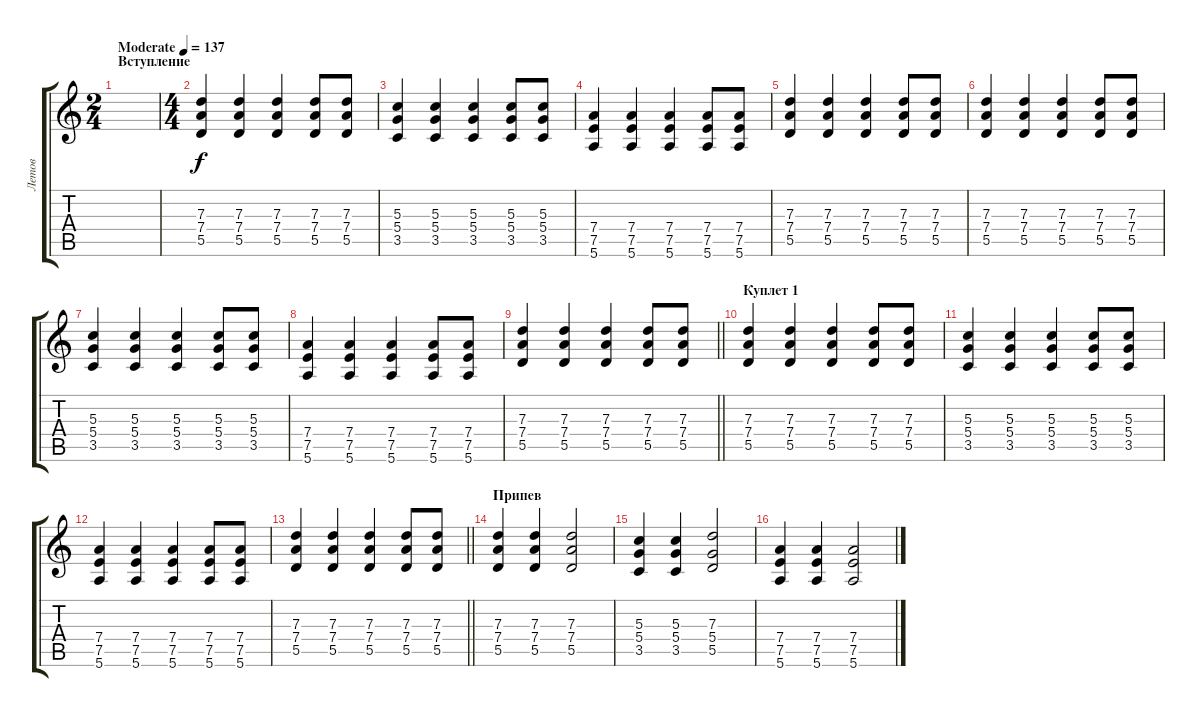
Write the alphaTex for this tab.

\track ("Летов" "Летов") {instrument distortionguitar}
\staff {score tabs}
\tuning (E4 B3 G3 D3 A2 E2) {hide}
\ts (2 4)
\section ("" "Вступление")
\tempo (137 "Moderate")
\clef g2
\ks c
|
\ts (4 4)
(7.3 7.4 5.5).4 (7.3 7.4 5.5).4 (7.3 7.4 5.5).4 (7.3 7.4 5.5).8 (7.3 7.4 5.5).8 |
(5.3 5.4 3.5).4 (5.3 5.4 3.5).4 (5.3 5.4 3.5).4 (5.3 5.4 3.5).8 (5.3 5.4 3.5).8 |
(7.4 7.5 5.6).4 (7.4 7.5 5.6).4 (7.4 7.5 5.6).4 (7.4 7.5 5.6).8 (7.4 7.5 5.6).8 |
(7.3 7.4 5.5).4 (7.3 7.4 5.5).4 (7.3 7.4 5.5).4 (7.3 7.4 5.5).8 (7.3 7.4 5.5).8 |
(7.3 7.4 5.5).4 (7.3 7.4 5.5).4 (7.3 7.4 5.5).4 (7.3 7.4 5.5).8 (7.3 7.4 5.5).8 |
(5.3 5.4 3.5).4 (5.3 5.4 3.5).4 (5.3 5.4 3.5).4 (5.3 5.4 3.5).8 (5.3 5.4 3.5).8 |
(7.4 7.5 5.6).4 (7.4 7.5 5.6).4 (7.4 7.5 5.6).4 (7.4 7.5 5.6).8 (7.4 7.5 5.6).8 |
\barLineRight lightlight
(7.3 7.4 5.5).4 (7.3 7.4 5.5).4 (7.3 7.4 5.5).4 (7.3 7.4 5.5).8 (7.3 7.4 5.5).8 |
\section ("" "Куплет 1")
(7.3 7.4 5.5).4 (7.3 7.4 5.5).4 (7.3 7.4 5.5).4 (7.3 7.4 5.5).8 (7.3 7.4 5.5).8 |
(5.3 5.4 3.5).4 (5.3 5.4 3.5).4 (5.3 5.4 3.5).4 (5.3 5.4 3.5).8 (5.3 5.4 3.5).8 |
(7.4 7.5 5.6).4 (7.4 7.5 5.6).4 (7.4 7.5 5.6).4 (7.4 7.5 5.6).8 (7.4 7.5 5.6).8 |
\barLineRight lightlight
(7.3 7.4 5.5).4 (7.3 7.4 5.5).4 (7.3 7.4 5.5).4 (7.3 7.4 5.5).8 (7.3 7.4 5.5).8 |
\section ("" "Припев")
(7.3 7.4 5.5).4 (7.3 7.4 5.5).4 (7.3 7.4 5.5).2 |
(5.3 5.4 3.5).4 (5.3 5.4 3.5).4 (7.3 5.4 5.5).2 |
(7.4 7.5 5.6).4 (7.4 7.5 5.6).4 (7.4 7.5 5.6).2
